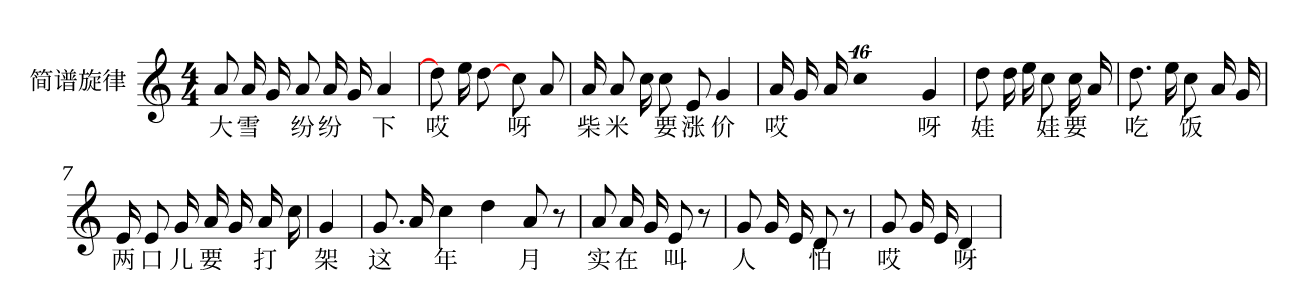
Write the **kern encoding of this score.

**kern	**text
*part1	*part1
*staff1	*staff1
*I"简谱旋律	*
*k[]	*
*M4/4	*
=1	=1
8a	大
16a	雪
16g	.
8a	纷
16a	纷
16g	.
4a	下
=2	=2
8dd]	哎
16ee	.
!LO:N:vis=8	!
[8.dd	.
8cc	呀
8a	.
=3	=3
16a	柴
8a	米
16cc	.
8cc	要
8e	涨
4g	价
=4	=4
16a	哎
16g	.
16a	.
!LO:N:vis=2	!
16%9cc	.
4g	呀
=5	=5
8dd	娃
16dd	.
16ee	.
8cc	娃
16cc	要
16a	.
=6	=6
8.dd	吃
16ee	.
8cc	饭
16a	.
16g	.
=7	=7
16e	两
8e	口
16g	儿
16a	要
16g	.
16a	打
16cc	.
=8	=8
4g	架
=9	=9
8.g	这
16a	.
4cc	年
4dd	.
8a	月
8r	.
=10	=10
8a	实
16a	在
16g	.
8e	叫
8r	.
=11	=11
8g	人
16g	.
16e	.
8d	怕
8r	.
=12	=12
8g	哎
16g	.
16e	.
4d	呀
=	=
*-	*-
